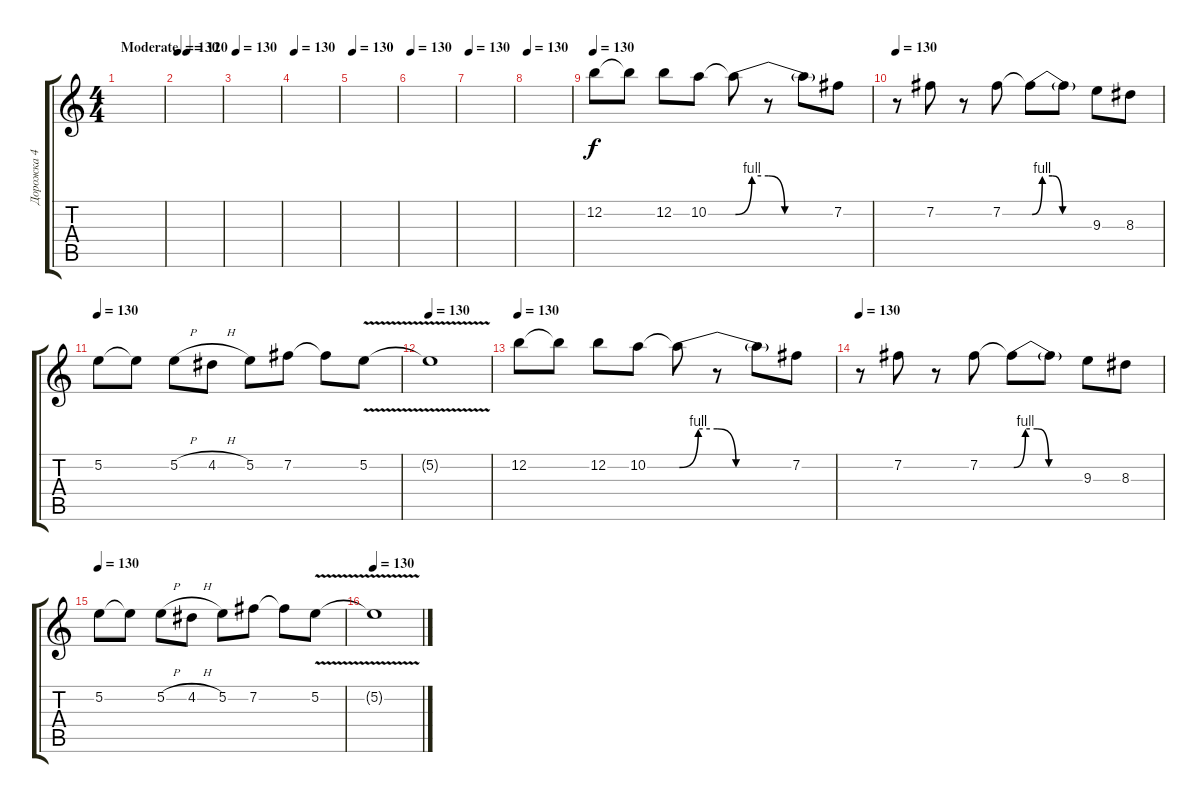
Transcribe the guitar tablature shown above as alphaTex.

\track ("Дорожка 4" "Дорожка 4") {instrument overdrivenguitar}
\staff {score tabs}
\tuning (E4 B3 G3 D3 A2 D2) {hide}
\ts (4 4)
\tempo (120 "Moderate")
\tempo 130
\tempo (120 "Moderate")
\clef g2
\ks c
|
\tempo 130
|
\tempo 130
|
\tempo 130
|
\tempo 130
|
\tempo 130
|
\tempo 130
|
\tempo 130
|
\tempo 130
12.2.8 12.2{t}.8 12.2.8 10.2.8 10.2{be (custom 0 0 10 4 20 4 30 0 60 0) t}.8 r.8 10.2{t}.8 7.2.8 |
\tempo 130
r.8 7.2.8 r.8 7.2.8 7.2{be (custom 0 0 10 4 20 4 30 0 60 0) t}.8 7.2{t}.8 9.3.8 8.3.8 |
\tempo 130
5.2.8 5.2{t}.8 5.2{h}.8 4.2{h}.8 5.2.8 7.2.8 7.2{t}.8 5.2{v}.8 |
\tempo 130
5.2{t}.1 |
\tempo 130
12.2.8 12.2{t}.8 12.2.8 10.2.8 10.2{be (custom 0 0 10 4 20 4 30 0 60 0) t}.8 r.8 10.2{t}.8 7.2.8 |
\tempo 130
r.8 7.2.8 r.8 7.2.8 7.2{be (custom 0 0 10 4 20 4 30 0 60 0) t}.8 7.2{t}.8 9.3.8 8.3.8 |
\tempo 130
5.2.8 5.2{t}.8 5.2{h}.8 4.2{h}.8 5.2.8 7.2.8 7.2{t}.8 5.2{v}.8 |
\tempo 130
5.2{t}.1
